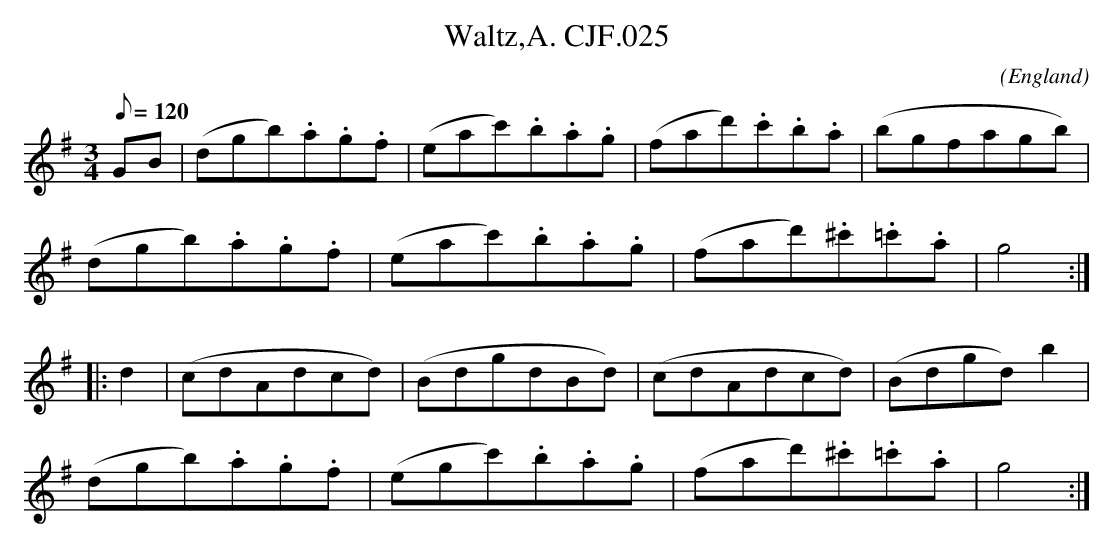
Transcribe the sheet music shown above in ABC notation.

X:1
T:Waltz,A. CJF.025
M:3/4
L:1/8
Q:120
C:
O:England
K:G
GB|(dgb).a.g.f|(eac').b.a.g|(fad').c'.b.a|(bgfagb)|!
(dgb).a.g.f|(eac').b.a.g|(fad').^c'.=c'.a|g4:|:!
d2|(cdAdcd)|(BdgdBd)|(cdAdcd)|(Bdgd)b2|!
(dgb).a.g.f|(egc').b.a.g|(fad').^c'.=c'.a|g4:|]
